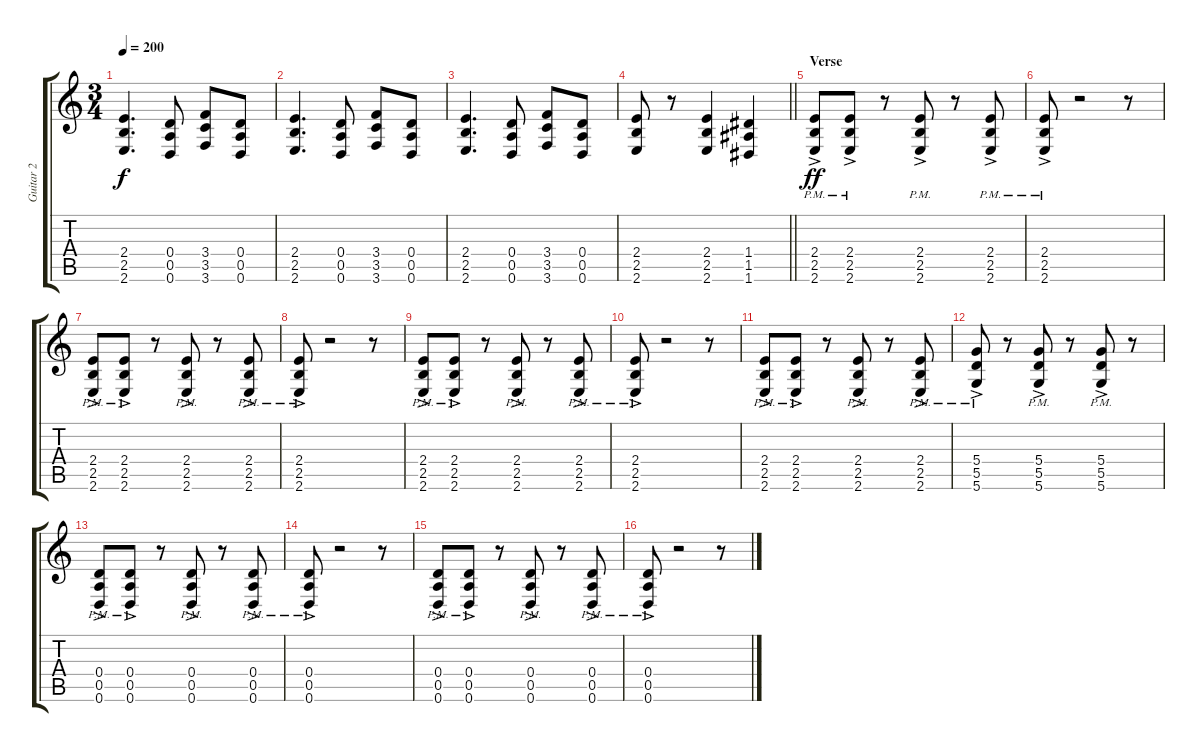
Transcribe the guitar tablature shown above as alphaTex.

\track ("Guitar 2" "Guitar 2") {instrument distortionguitar}
\staff {score tabs}
\tuning (E4 B3 G3 D3 A2 D2) {hide}
\ts (3 4)
\tempo 200
\clef g2
\ks c
(2.4 2.5 2.6).4{d dy f} (0.4 0.5 0.6).8 (3.4 3.5 3.6).8 (0.4 0.5 0.6).8 |
(2.4 2.5 2.6).4{d} (0.4 0.5 0.6).8 (3.4 3.5 3.6).8 (0.4 0.5 0.6).8 |
(2.4 2.5 2.6).4{d} (0.4 0.5 0.6).8 (3.4 3.5 3.6).8 (0.4 0.5 0.6).8 |
\barLineRight lightlight
(2.4 2.5 2.6).8 r.8 (2.4 2.5 2.6).4 (1.4 1.5 1.6).4 |
\section ("" "Verse")
(2.4{pm} 2.5{ac pm} 2.6{ac pm}).8{dy ff} (2.4{pm} 2.5{ac pm} 2.6{ac pm}).8 r.8 (2.4{pm} 2.5{ac pm} 2.6{ac pm}).8 r.8 (2.4{pm} 2.5{ac pm} 2.6{ac pm}).8 |
(2.4{pm} 2.5{ac pm} 2.6{ac pm}).8 r.2 r.8 |
(2.4{pm} 2.5{ac pm} 2.6{ac pm}).8 (2.4{pm} 2.5{ac pm} 2.6{ac pm}).8 r.8 (2.4{pm} 2.5{ac pm} 2.6{ac pm}).8 r.8 (2.4{pm} 2.5{ac pm} 2.6{ac pm}).8 |
(2.4{pm} 2.5{ac pm} 2.6{ac pm}).8 r.2 r.8 |
(2.4{pm} 2.5{ac pm} 2.6{ac pm}).8 (2.4{pm} 2.5{ac pm} 2.6{ac pm}).8 r.8 (2.4{pm} 2.5{ac pm} 2.6{ac pm}).8 r.8 (2.4{pm} 2.5{ac pm} 2.6{ac pm}).8 |
(2.4{pm} 2.5{ac pm} 2.6{ac pm}).8 r.2 r.8 |
(2.4{pm} 2.5{ac pm} 2.6{ac pm}).8 (2.4{pm} 2.5{ac pm} 2.6{ac pm}).8 r.8 (2.4{pm} 2.5{ac pm} 2.6{ac pm}).8 r.8 (2.4{pm} 2.5{ac pm} 2.6{ac pm}).8 |
(5.4{pm} 5.5{ac pm} 5.6{ac pm}).8 r.8 (5.4{pm} 5.5{ac pm} 5.6{ac pm}).8 r.8 (5.4{pm} 5.5{ac pm} 5.6{ac pm}).8 r.8 |
(0.4{pm} 0.5{ac pm} 0.6{ac pm}).8 (0.4{pm} 0.5{ac pm} 0.6{ac pm}).8 r.8 (0.4{pm} 0.5{ac pm} 0.6{ac pm}).8 r.8 (0.4{pm} 0.5{ac pm} 0.6{ac pm}).8 |
(0.4{pm} 0.5{ac pm} 0.6{ac pm}).8 r.2 r.8 |
(0.4{pm} 0.5{ac pm} 0.6{ac pm}).8 (0.4{pm} 0.5{ac pm} 0.6{ac pm}).8 r.8 (0.4{pm} 0.5{ac pm} 0.6{ac pm}).8 r.8 (0.4{pm} 0.5{ac pm} 0.6{ac pm}).8 |
(0.4{pm} 0.5{ac pm} 0.6{ac pm}).8 r.2 r.8
